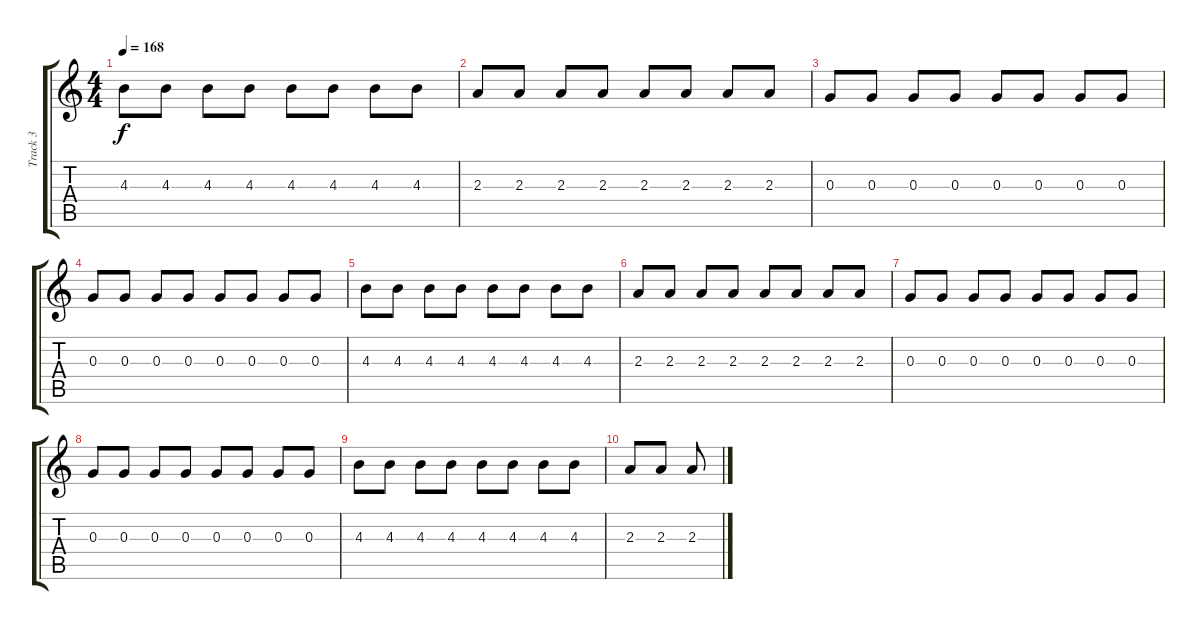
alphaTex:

\track ("Track 3" "Track 3") {instrument electricbassfinger}
\staff {score tabs}
\tuning (E4 B3 G3 D3 A2 E2) {hide}
\ts (4 4)
\tempo 168
\clef g2
\ks c
4.3.8{dy f} 4.3.8 4.3.8 4.3.8 4.3.8 4.3.8 4.3.8 4.3.8 |
2.3.8 2.3.8 2.3.8 2.3.8 2.3.8 2.3.8 2.3.8 2.3.8 |
0.3.8 0.3.8 0.3.8 0.3.8 0.3.8 0.3.8 0.3.8 0.3.8 |
0.3.8 0.3.8 0.3.8 0.3.8 0.3.8 0.3.8 0.3.8 0.3.8 |
4.3.8 4.3.8 4.3.8 4.3.8 4.3.8 4.3.8 4.3.8 4.3.8 |
2.3.8 2.3.8 2.3.8 2.3.8 2.3.8 2.3.8 2.3.8 2.3.8 |
0.3.8 0.3.8 0.3.8 0.3.8 0.3.8 0.3.8 0.3.8 0.3.8 |
0.3.8 0.3.8 0.3.8 0.3.8 0.3.8 0.3.8 0.3.8 0.3.8 |
4.3.8 4.3.8 4.3.8 4.3.8 4.3.8 4.3.8 4.3.8 4.3.8 |
2.3.8 2.3.8 2.3.8
